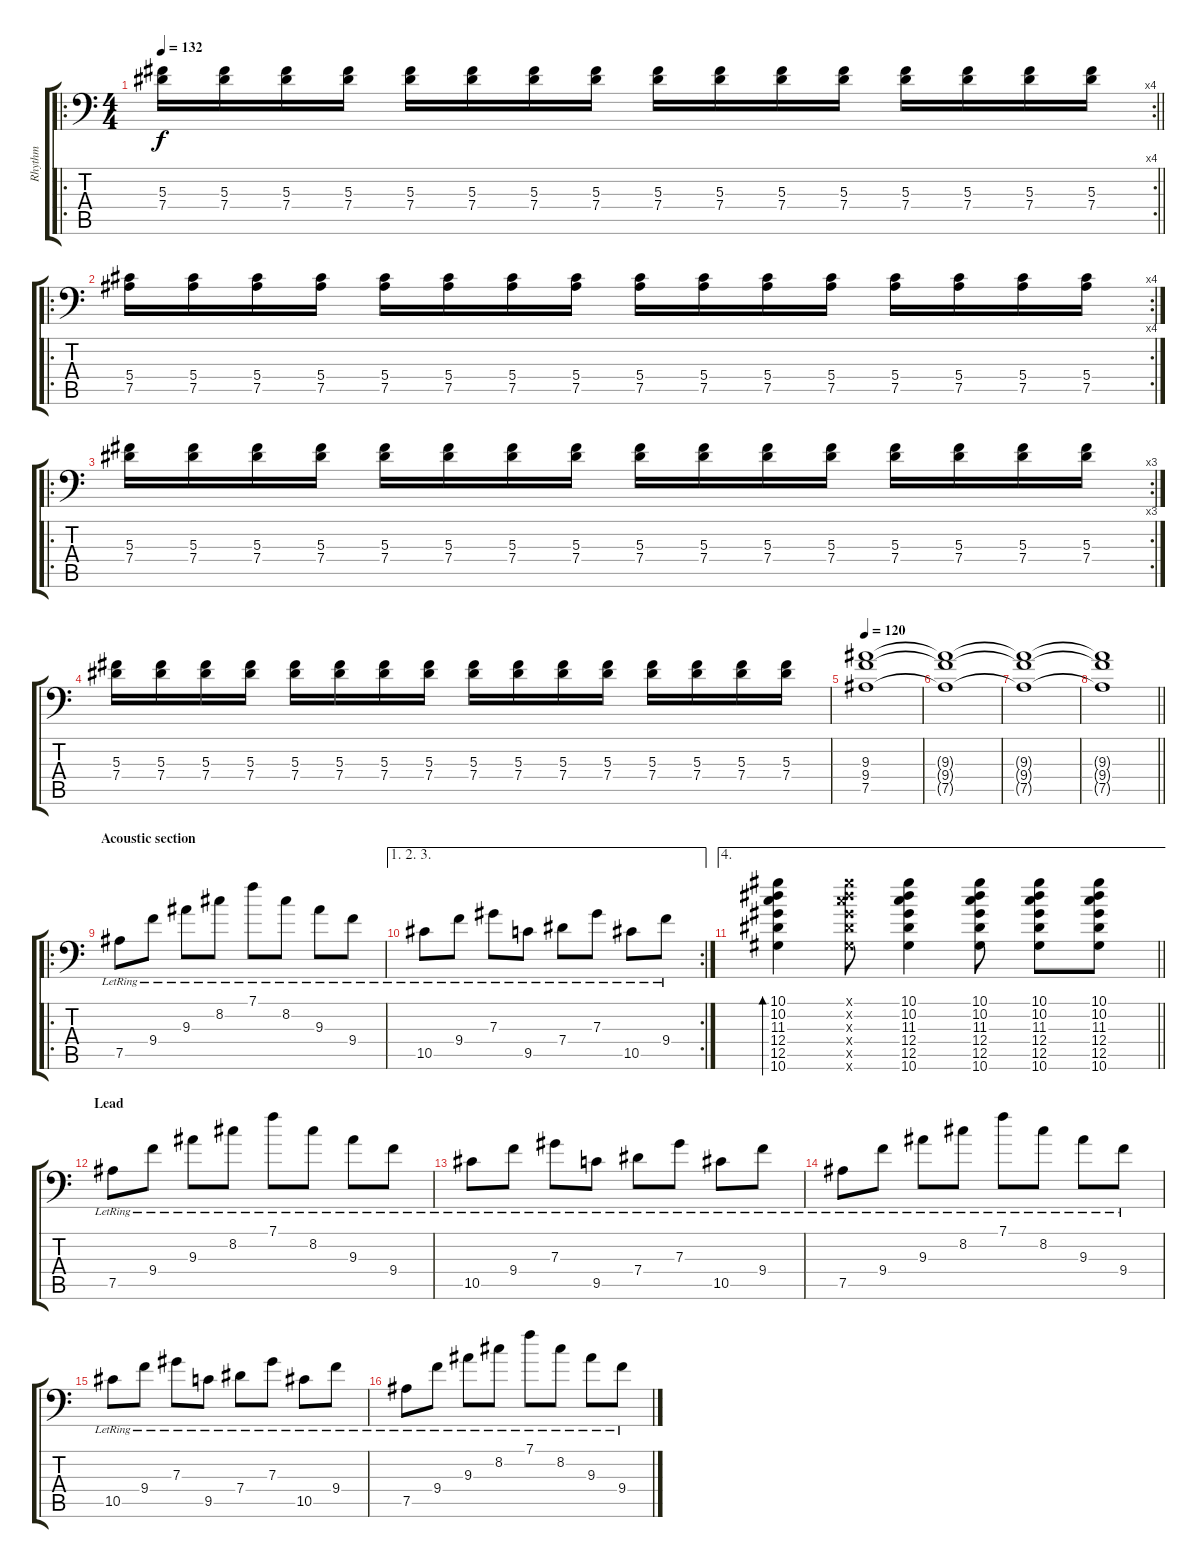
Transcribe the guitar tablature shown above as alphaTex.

\track ("Rhythm" "Rhythm") {instrument distortionguitar}
\staff {score tabs}
\tuning (Bb3 F3 Db3 Ab2 Eb2 Bb1) {hide}
\ro
\rc 4
\ts (4 4)
\tempo 132
\clef f4
\barLineRight lightlight
\ks c
(5.3 7.4).16{dy f} (5.3 7.4).16 (5.3 7.4).16 (5.3 7.4).16 (5.3 7.4).16 (5.3 7.4).16 (5.3 7.4).16 (5.3 7.4).16 (5.3 7.4).16 (5.3 7.4).16 (5.3 7.4).16 (5.3 7.4).16 (5.3 7.4).16 (5.3 7.4).16 (5.3 7.4).16 (5.3 7.4).16 |
\ro
\rc 4
(5.4 7.5).16 (5.4 7.5).16 (5.4 7.5).16 (5.4 7.5).16 (5.4 7.5).16 (5.4 7.5).16 (5.4 7.5).16 (5.4 7.5).16 (5.4 7.5).16 (5.4 7.5).16 (5.4 7.5).16 (5.4 7.5).16 (5.4 7.5).16 (5.4 7.5).16 (5.4 7.5).16 (5.4 7.5).16 |
\ro
\rc 3
(5.3 7.4).16 (5.3 7.4).16 (5.3 7.4).16 (5.3 7.4).16 (5.3 7.4).16 (5.3 7.4).16 (5.3 7.4).16 (5.3 7.4).16 (5.3 7.4).16 (5.3 7.4).16 (5.3 7.4).16 (5.3 7.4).16 (5.3 7.4).16 (5.3 7.4).16 (5.3 7.4).16 (5.3 7.4).16 |
(5.3 7.4).16 (5.3 7.4).16 (5.3 7.4).16 (5.3 7.4).16 (5.3 7.4).16 (5.3 7.4).16 (5.3 7.4).16 (5.3 7.4).16 (5.3 7.4).16 (5.3 7.4).16 (5.3 7.4).16 (5.3 7.4).16 (5.3 7.4).16 (5.3 7.4).16 (5.3 7.4).16 (5.3 7.4).16 |
\tempo 120
(9.3 9.4 7.5).1 |
(9.3{t} 9.4{t} 7.5{t}).1 |
(9.3{t} 9.4{t} 7.5{t}).1 |
\barLineRight lightlight
(9.3{t} 9.4{t} 7.5{t}).1 |
\ro
\section ("" "Acoustic section")
7.5{lr}.8{instrument acousticguitarsteel} 9.4{lr}.8 9.3{lr}.8 8.2{lr}.8 7.1{lr}.8 8.2{lr}.8 9.3{lr}.8 9.4{lr}.8 |
\ae (1 2 3)
\rc 2
10.5{lr}.8 9.4{lr}.8 7.3{lr}.8 9.5{lr}.8 7.4{lr}.8 7.3{lr}.8 10.5{lr}.8 9.4{lr}.8 |
\ae 4
\barLineRight lightlight
(10.1 10.2 11.3 12.4 12.5 10.6).4{bd 120} (10.1{x} 10.2{x} 11.3{x} 12.4{x} 12.5{x} 10.6{x}).8 (10.1 10.2 11.3 12.4 12.5 10.6).4 (10.1 10.2 11.3 12.4 12.5 10.6).8 (10.1 10.2 11.3 12.4 12.5 10.6).8 (10.1 10.2 11.3 12.4 12.5 10.6).8 |
\section ("" "Lead")
7.5{lr}.8 9.4{lr}.8 9.3{lr}.8 8.2{lr}.8 7.1{lr}.8 8.2{lr}.8 9.3{lr}.8 9.4{lr}.8 |
10.5{lr}.8 9.4{lr}.8 7.3{lr}.8 9.5{lr}.8 7.4{lr}.8 7.3{lr}.8 10.5{lr}.8 9.4{lr}.8 |
7.5{lr}.8 9.4{lr}.8 9.3{lr}.8 8.2{lr}.8 7.1{lr}.8 8.2{lr}.8 9.3{lr}.8 9.4{lr}.8 |
10.5{lr}.8 9.4{lr}.8 7.3{lr}.8 9.5{lr}.8 7.4{lr}.8 7.3{lr}.8 10.5{lr}.8 9.4{lr}.8 |
7.5{lr}.8 9.4{lr}.8 9.3{lr}.8 8.2{lr}.8 7.1{lr}.8 8.2{lr}.8 9.3{lr}.8 9.4{lr}.8
